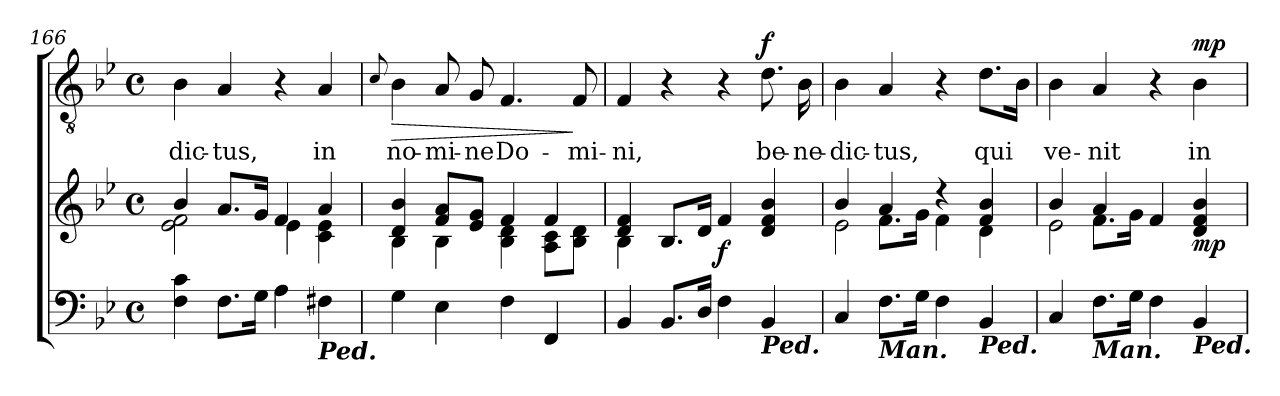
**kern	**kern	**dynam	**kern	**text	**dynam
*part2	*part2	*part2	*part1	*part1	*part1
*staff3	*staff2	*staff2/3	*staff1	*staff1	*staff1
*clefF4	*clefG2	*	*clefGv2	*	*
*k[b-e-]	*k[b-e-]	*	*k[b-e-]	*	*
*B-:	*B-:	*	*B-:	*	*
*M4/4	*M4/4	*	*M4/4	*	*
*met(c)	*met(c)	*	*met(c)	*	*
=166	=166	=166	=166	=166	=166
*	*^	*	*	*	*
!	!	!	!	!	!LO:LY:b	!
4F\ 4c\	4b-/	2e-\ 2f\	.	4B-\	-dic-	.
!	!	!	!	!	!LO:LY:b	!
8.F\L	8.a/L	.	.	4A/	-tus,	.
16G\Jk	16g/Jk	.	.	.	.	.
4A\	4f/	4e-\	.	4r	.	.
!LO:TX:b:Bi:t=Ped.	!	!	!	!	!	!
!	!	!	!	!	!LO:LY:b	!
4F#X\	4a/	4c\ 4e-\	.	4A/	in	.
=167	=167	=167	=167	=167	=167	=167
.	.	.	.	8qqc/	.	.
!	!	!	!	!	!LO:LY:b	!LO:HP:b
4G\	4d/ 4b-/	4B-\	.	4B-\	no-	>
!	!	!	!	!	!LO:LY:b	!
4E-\	8f/ 8a/L	4B-\	.	8A/	-mi-	.
!	!	!	!	!	!LO:LY:b	!
.	8e-/ 8g/J	.	.	8G/	-ne	.
!	!	!	!	!	!LO:LY:b	!
4F\	4f/	4B-\ 4d\	.	4.F/	Do-	.
4FF/	4f/	8A\ 8c\L	.	.	.	.
!	!	!	!	!	!LO:LY:b	!
.	.	8B-\ 8d\J	.	8F/	-mi-	]
!!LO:PB:g=z
=168	=168	=168	=168	=168	=168	=168
!	!	!	!	!	!LO:LY:b	!
4BB-/	4d/ 4f/	4B-\	.	4F/	-ni,	.
8.BB-/L	8.B-/L	2.ryy	.	4r	.	.
16D/Jk	16d/Jk	.	.	.	.	.
!	!	!	!LO:DY:b	!	!	!
4F\	4f/	.	f	4r	.	.
!LO:TX:b:Bi:t=Ped.	!	!	!	!	!	!
!	!	!	!	!	!LO:LY:b	!LO:DY:a
4BB-/	4d/ 4f/ 4b-/	.	.	8.d\	be-	f
!	!	!	!	!	!LO:LY:b	!
.	.	.	.	16B-\	-ne-	.
=169	=169	=169	=169	=169	=169	=169
*	*	*^	*	*	*	*
!	!	!	!	!	!	!LO:LY:b	!
4C/	4b-/	2e-\	4ryy	.	4B-\	-dic-	.
!LO:TX:b:Bi:t=Man.	!	!	!	!	!	!	!
!	!	!	!	!	!	!LO:LY:b	!
8.F\L	4a/	.	8.f\L	.	4A/	-tus,	.
16G\Jk	.	.	16g\Jk	.	.	.	.
4F\	4rdd	2ryy	4f\	.	4r	.	.
!LO:TX:b:Bi:t=Ped.	!	!	!	!	!	!	!
!	!	!	!	!	!	!LO:LY:b	!
4BB-/	4f/ 4b-/	.	4d\	.	8.d\L	qui	.
.	.	.	.	.	16B-\Jk	.	.
=170	=170	=170	=170	=170	=170	=170	=170
!	!	!	!	!	!	!LO:LY:b	!
4C/	4b-/	2e-\	4ryy	.	4B-\	ve-	.
!LO:TX:b:Bi:t=Man.	!	!	!	!	!	!	!
!	!	!	!	!	!	!LO:LY:b	!
8.F\L	4a/	.	8.f\L	.	4A/	-nit	.
16G\Jk	.	.	16g\Jk	.	.	.	.
4F\	4f/	2ryy	2ryy	.	4r	.	.
!LO:TX:b:Bi:t=Ped.	!	!	!	!	!	!	!
!	!	!	!	!LO:DY:b	!	!LO:LY:b	!LO:DY:a
4BB-/	4d/ 4f/ 4b-/	.	.	mp	4B-\	in	mp
*	*v	*v	*v	*	*	*	*
=	=	=	=	=	=
*-	*-	*-	*-	*-	*-
